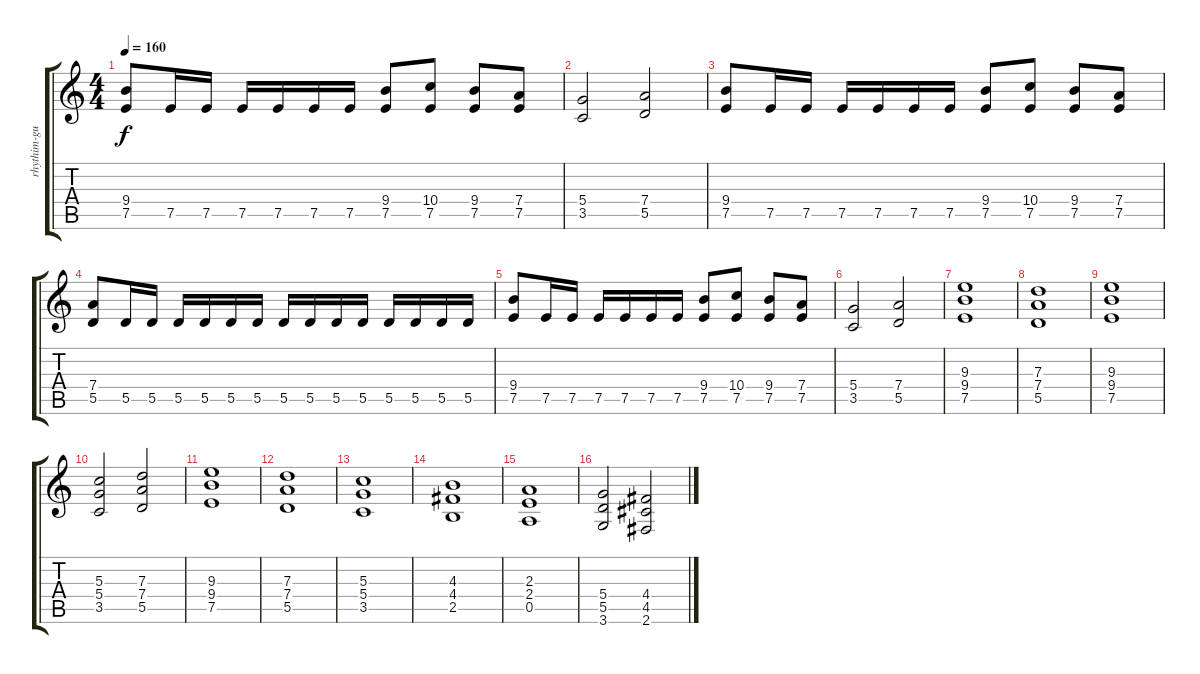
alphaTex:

\track ("rhythim-guitar" "rhythim-gu") {instrument distortionguitar}
\staff {score tabs}
\tuning (E4 B3 G3 D3 A2 E2) {hide}
\ts (4 4)
\tempo 160
\clef g2
\ks c
(9.4 7.5).8{dy f} 7.5.16 7.5.16 7.5.16 7.5.16 7.5.16 7.5.16 (9.4 7.5).8 (10.4 7.5).8 (9.4 7.5).8 (7.4 7.5).8 |
(5.4 3.5).2 (7.4 5.5).2 |
(9.4 7.5).8 7.5.16 7.5.16 7.5.16 7.5.16 7.5.16 7.5.16 (9.4 7.5).8 (10.4 7.5).8 (9.4 7.5).8 (7.4 7.5).8 |
(7.4 5.5).8 5.5.16 5.5.16 5.5.16 5.5.16 5.5.16 5.5.16 5.5.16 5.5.16 5.5.16 5.5.16 5.5.16 5.5.16 5.5.16 5.5.16 |
(9.4 7.5).8 7.5.16 7.5.16 7.5.16 7.5.16 7.5.16 7.5.16 (9.4 7.5).8 (10.4 7.5).8 (9.4 7.5).8 (7.4 7.5).8 |
(5.4 3.5).2 (7.4 5.5).2 |
(9.3 9.4 7.5).1{balance 8} |
(7.3 7.4 5.5).1 |
(9.3 9.4 7.5).1 |
(5.3 5.4 3.5).2 (7.3 7.4 5.5).2 |
(9.3 9.4 7.5).1 |
(7.3 7.4 5.5).1 |
(5.3 5.4 3.5).1 |
(4.3 4.4 2.5).1 |
(2.3 2.4 0.5).1 |
(5.4 5.5 3.6).2 (4.4 4.5 2.6).2
